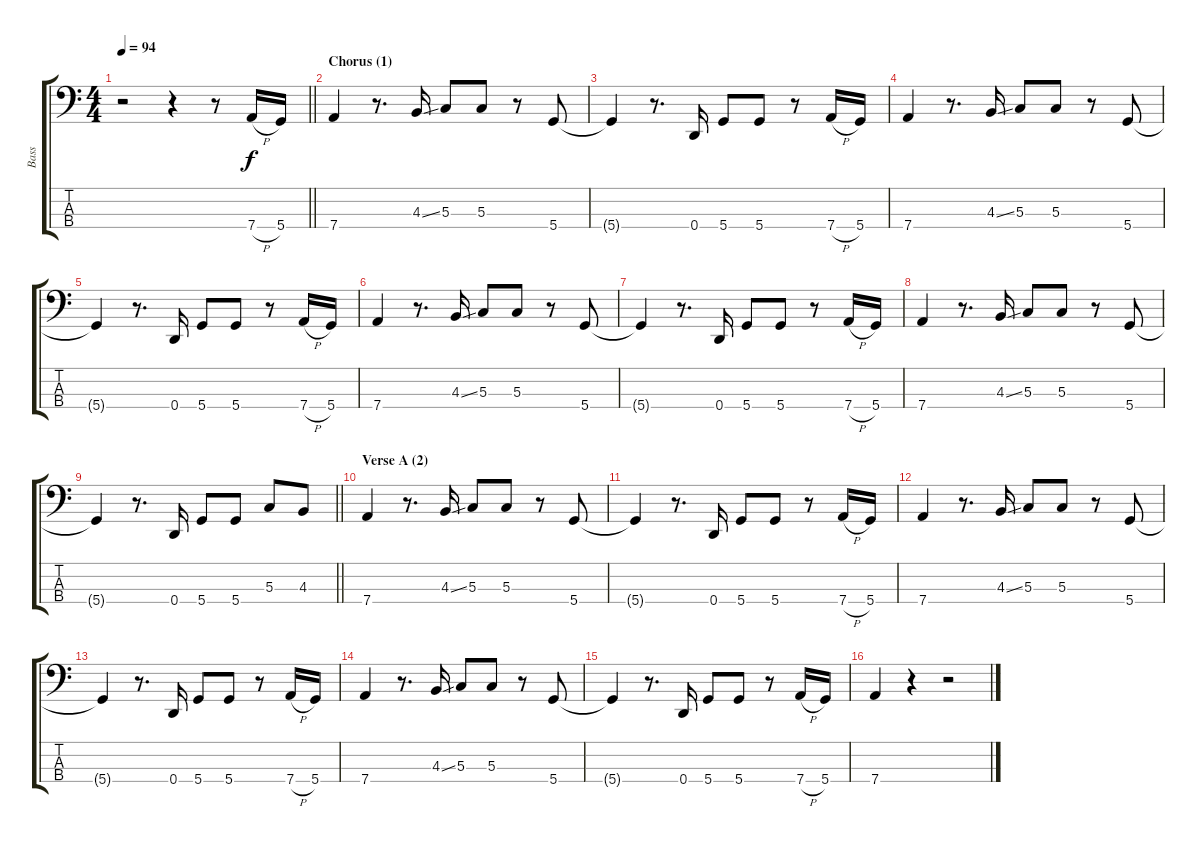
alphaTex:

\track ("Bass" "Bass") {instrument electricbasspick}
\staff {score tabs}
\tuning (F2 C2 G1 D1) {hide}
\ts (4 4)
\tempo 94
\clef f4
\barLineRight lightlight
\ks aminor
r.2{dy f} r.4 r.8 7.4{h}.16 5.4.16 |
\section ("" "Chorus (1)")
7.4.4 r.8{d} 4.3{ss}.16 5.3.8 5.3.8 r.8 5.4.8 |
5.4{t}.4 r.8{d} 0.4.16 5.4.8 5.4.8 r.8 7.4{h}.16 5.4.16 |
7.4.4 r.8{d} 4.3{ss}.16 5.3.8 5.3.8 r.8 5.4.8 |
5.4{t}.4 r.8{d} 0.4.16 5.4.8 5.4.8 r.8 7.4{h}.16 5.4.16 |
7.4.4 r.8{d} 4.3{ss}.16 5.3.8 5.3.8 r.8 5.4.8 |
5.4{t}.4 r.8{d} 0.4.16 5.4.8 5.4.8 r.8 7.4{h}.16 5.4.16 |
7.4.4 r.8{d} 4.3{ss}.16 5.3.8 5.3.8 r.8 5.4.8 |
\barLineRight lightlight
5.4{t}.4 r.8{d} 0.4.16 5.4.8 5.4.8 5.3.8 4.3.8 |
\section ("" "Verse A (2)")
7.4.4 r.8{d} 4.3{ss}.16 5.3.8 5.3.8 r.8 5.4.8 |
5.4{t}.4 r.8{d} 0.4.16 5.4.8 5.4.8 r.8 7.4{h}.16 5.4.16 |
7.4.4 r.8{d} 4.3{ss}.16 5.3.8 5.3.8 r.8 5.4.8 |
5.4{t}.4 r.8{d} 0.4.16 5.4.8 5.4.8 r.8 7.4{h}.16 5.4.16 |
7.4.4 r.8{d} 4.3{ss}.16 5.3.8 5.3.8 r.8 5.4.8 |
5.4{t}.4 r.8{d} 0.4.16 5.4.8 5.4.8 r.8 7.4{h}.16 5.4.16 |
7.4.4 r.4 r.2
